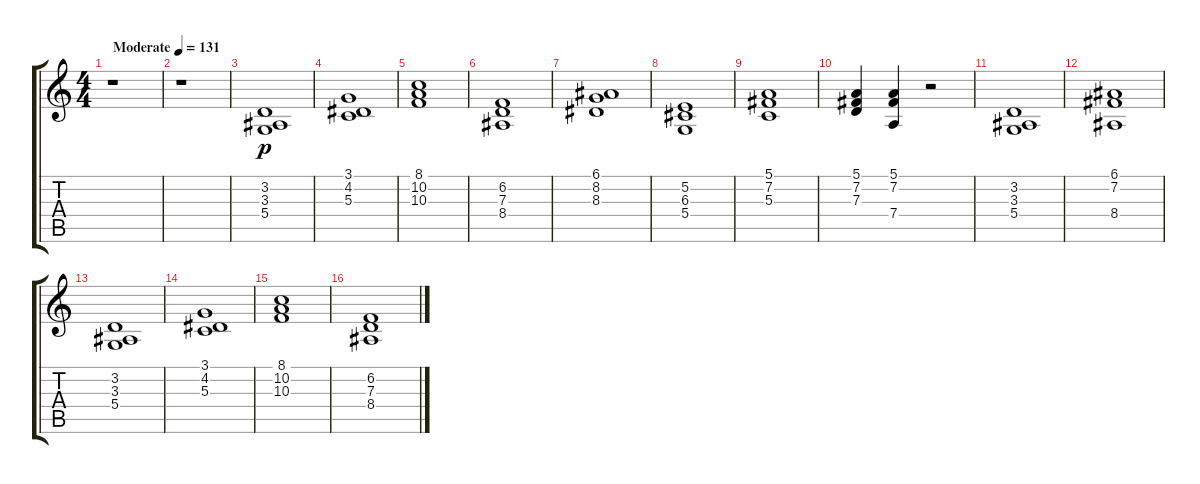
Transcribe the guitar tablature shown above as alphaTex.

\track "" {instrument synthstrings1}
\staff {score tabs}
\tuning (E4 B3 G3 D3 A2 E2) {hide}
\ts (4 4)
\tempo (131 "Moderate")
\clef g2
\ks c
r.1{dy p instrument synthstrings1} |
r.1 |
(3.2 3.3 5.4).1 |
(3.1 4.2 5.3).1 |
(8.1 10.2 10.3).1 |
(6.2 7.3 8.4).1 |
(6.1 8.2 8.3).1 |
(5.2 6.3 5.4).1 |
(5.1 7.2 5.3).1 |
(5.1 7.2 7.3).4 (5.1 7.2 7.4).4 r.2 |
(3.2 3.3 5.4).1 |
(6.1 7.2 8.4).1 |
(3.2 3.3 5.4).1 |
(3.1 4.2 5.3).1 |
(8.1 10.2 10.3).1 |
(6.2 7.3 8.4).1
